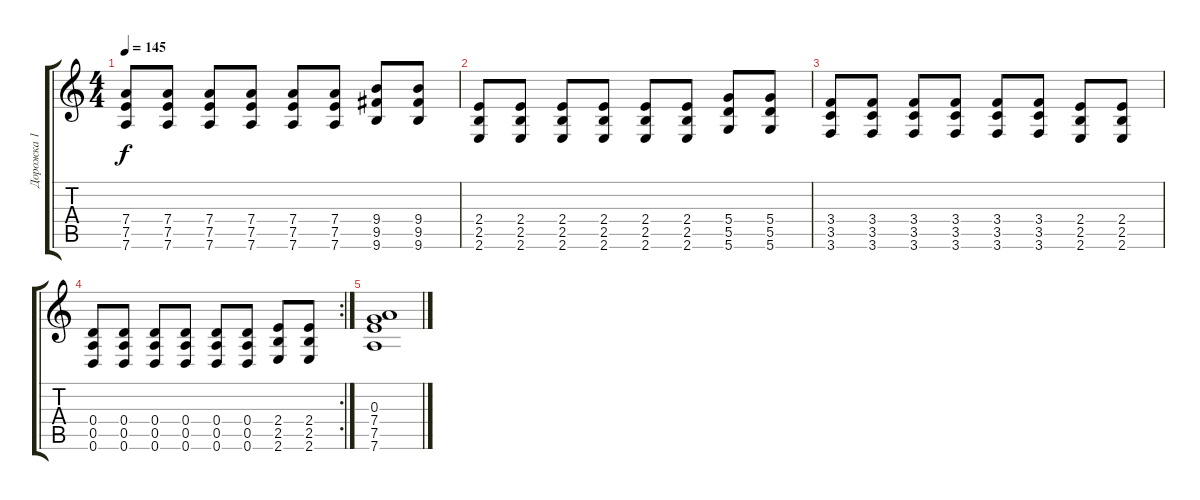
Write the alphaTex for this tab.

\track ("Дорожка 1" "Дорожка 1") {solo instrument overdrivenguitar}
\staff {score tabs}
\tuning (E4 B3 G3 D3 A2 D2) {hide}
\ts (4 4)
\tempo 145
\clef g2
\ks c
(7.4 7.5 7.6).8{dy f} (7.4 7.5 7.6).8 (7.4 7.5 7.6).8 (7.4 7.5 7.6).8 (7.4 7.5 7.6).8 (7.4 7.5 7.6).8 (9.4 9.5 9.6).8 (9.4 9.5 9.6).8 |
(2.4 2.5 2.6).8 (2.4 2.5 2.6).8 (2.4 2.5 2.6).8 (2.4 2.5 2.6).8 (2.4 2.5 2.6).8 (2.4 2.5 2.6).8 (5.4 5.5 5.6).8 (5.4 5.5 5.6).8 |
(3.4 3.5 3.6).8 (3.4 3.5 3.6).8 (3.4 3.5 3.6).8 (3.4 3.5 3.6).8 (3.4 3.5 3.6).8 (3.4 3.5 3.6).8 (2.4 2.5 2.6).8 (2.4 2.5 2.6).8 |
\rc 2
(0.4 0.5 0.6).8 (0.4 0.5 0.6).8 (0.4 0.5 0.6).8 (0.4 0.5 0.6).8 (0.4 0.5 0.6).8 (0.4 0.5 0.6).8 (2.4 2.5 2.6).8 (2.4 2.5 2.6).8 |
(0.3 7.4 7.5 7.6).1
